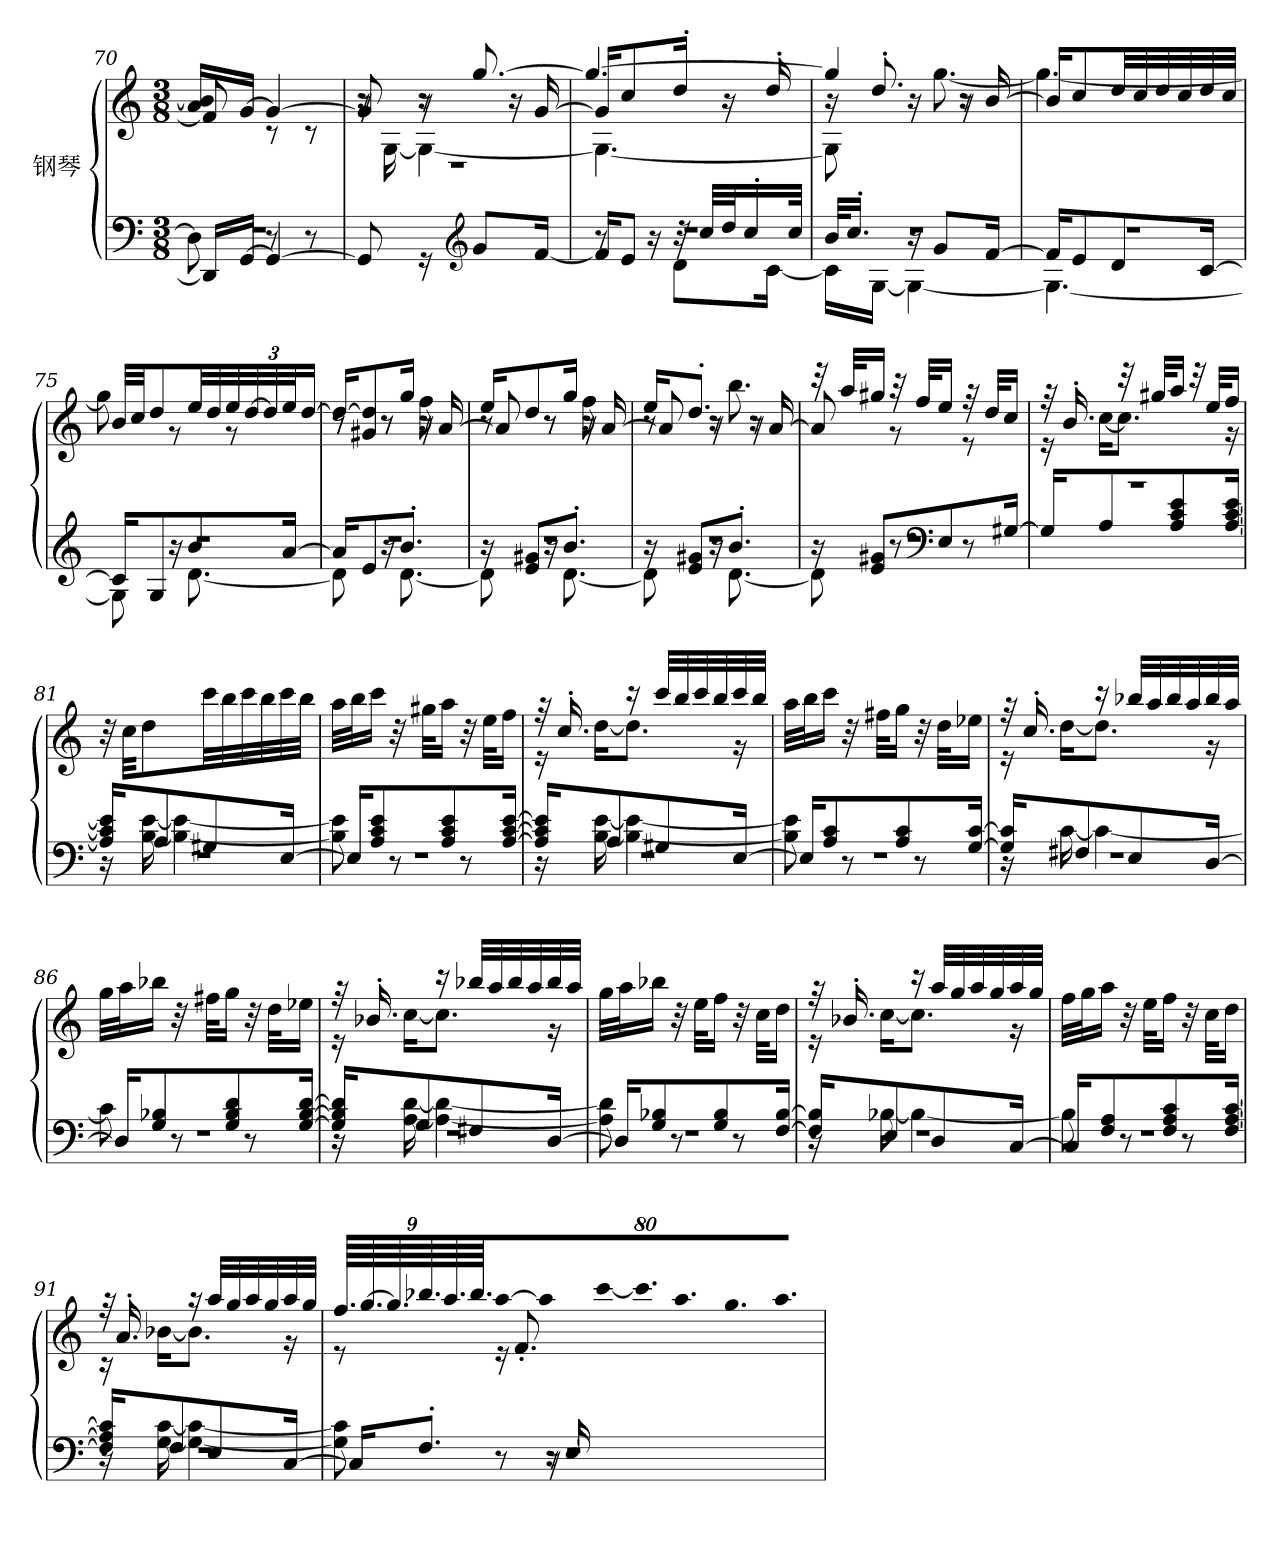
**kern	**kern
*part1	*part1
*staff2	*staff1
*I"钢琴	*
*clefF4	*clefG2
*k[]	*k[]
*M3/8	*M3/8
=70	=70
*^	*^
*	*^	*	*
4.r	8D\]	16DD/LL]	16a/ 16b/]LL	8f#/]
.	.	[16GG/JJ	[16g/JJ	.
.	8r	4GG/_	4g/_	8r
.	8r	.	.	8r
*	*v	*v	*	*
=71	=71	=71	=71
*	*	*	*^
4.r	8GG/]	8g/]	16r	8r
.	.	.	[16G\	.
.	16r	8r	4G\_	16r
*clefG2	*	*	*	*
.	8g/L	.	.	[8.gg/
.	.	16r	.	.
.	[16f/Jk	[16g/	.	.
!!LO:PB:g=z	!!	!!
=72	=72	=72	=72	=72
*	*^	*	*	*
4.r	8r	16f/KL]	16g/KL]	4.G\_	4.gg/_
.	.	8e/J	8cc/	.	.
.	16r	.	.	.	.
.	8d\L	32r	16dd'/Jk	.	.
.	.	32cc/LLL	.	.	.
.	.	32dd/J	16r	.	.
.	.	16cc'/	.	.	.
.	[16c\Jk	.	16dd'/	.	.
.	.	32cc/JJk	.	.	.
=73	=73	=73	=73	=73	=73
4.r	16c\LL]	32b/KLL	16r	8G\]	4gg/]
.	.	16.cc'/JJ	.	.	.
.	[16G\JJ	.	8.dd'/	.	.
.	4G\_	16r	.	16r	.
.	.	8g/L	.	[8.gg\	.
.	.	.	16r	.	8r
.	.	[16f/Jk	[16b/	.	.
*	*	*	*	*v	*v
=74	=74	=74	=74	=74
4.r	4.G\_	16f/KL]	16b/KL]	4.gg\_
.	.	8e/	8cc/	.
.	.	8d/	32dd/LL	.
.	.	.	32cc/	.
.	.	.	32dd/	.
.	.	.	32cc/	.
.	.	[16c/Jk	32dd/	.
.	.	.	32cc/JJJ	.
=75	=75	=75	=75	=75
4.r	8G\]	16c/KL]	32b/LLL	8gg\]
.	.	.	32cc/JJ	.
.	.	8G/	8dd/	.
.	16r	.	.	8r
.	[8.d\	8b/	32ee/LL	.
.	.	.	32dd/	.
*	*	*	*Xbrackettup	*
.	.	.	48ee/	8r
.	.	.	[48dd/	.
.	.	.	48dd/]	.
.	.	[16a/Jk	48ee/J	.
.	.	.	[24dd/JJ	.
!!LO:LB:g=z
=76	=76	=76	=76	=76
*	*	*	*	*^
4.r	8d\]	16a/KL]	16dd/KL_	8r	8r
.	.	8e/	8g#X/ 8dd/]	.	.
.	16r	.	.	8r	8r
.	[8.d\	8.b'/J	16gg/Jk	.	.
.	.	.	8r	8ff\	16r
.	.	.	.	.	[16a/
=77	=77	=77	=77	=77	=77
4.r	8d\]	16r	16ee/KL	8r	8a/]
.	.	8e/ 8g#X/L	8dd/	.	.
.	16r	.	.	8r	8r
.	[8.d\	8.b'/J	16gg/Jk	.	.
.	.	.	8r	8ff\	16r
.	.	.	.	.	[16a/
=78	=78	=78	=78	=78	=78
4.r	8d\]	16r	16ee/KL	8r	8a/]
.	.	8e/ 8g#X/L	8.dd'/J	.	.
.	16r	.	.	16r	8r
.	[8.d\	8.b'/J	.	8.bb\	.
.	.	.	8r	.	16r
.	.	.	.	.	[16a/
*	*	*	*	*v	*v
=79	=79	=79	=79	=79
4.r	8d\]	16r	32r	8a/]
.	.	.	32aa/KLL	.
.	.	8e/ 8g#X/L	16gg#X/JJ	.
.	8r	.	32r	8r
.	.	.	32ff/KLL	.
*clefF4	*	*	*	*
.	.	8E/	16ee/JJ	.
.	8r	.	32r	8r
.	.	.	32dd/KLL	.
.	.	[16G#X/Jk	16cc/JJ	.
*	*v	*v	*	*
!!LO:LB:g=z	!!
=80	=80	=80	=80
4.r	16G#/KL]	32r	16r
.	.	16.b'/	.
.	8A/	.	[16cc\KL
.	.	32r	8.cc\J]
.	.	32gg#X/KLL	.
.	8A/ 8c/ 8e/	16aa/JJ	.
.	.	32r	.
.	.	32ee/KLL	.
.	[16A/ [16c/ [16e/Jk	16ff/JJ	16r
*	*	*v	*v
=81	=81	=81
*	*^	*
4.r	16r	16A/] 16c/] 16e/]KL	32r
.	.	.	32cc\KKL
.	[16B\ [16e\	8A/	8dd\
.	4B\_ 4e\_	.	.
.	.	8G#X/	32ccc\LL
.	.	.	32bb\
.	.	.	32ccc\
.	.	.	32bb\
.	.	[16E/Jk	32ccc\
.	.	.	32bb\JJJ
=82	=82	=82	=82
4.r	8B\] 8e\]	16E/KL]	32aa\LLL
.	.	.	32bb\J
.	.	8A/ 8c/ 8e/	16ccc\JJ
.	8r	.	32r
.	.	.	32gg#X\KLL
.	.	8A/ 8c/ 8e/	16aa\JJ
.	8r	.	32r
.	.	.	32ee\KLL
.	.	[16A/ [16c/ [16e/Jk	16ff\JJ
!!LO:LB:g=z
=83	=83	=83	=83
*	*	*	*^
4.r	16r	16A/] 16c/] 16e/]KL	32r	16r
.	.	.	16.cc'/	.
.	[16B\ [16e\	8A/	.	[16dd\KL
.	4B\_ 4e\_	.	16r	8.dd\J]
.	.	8G#X/	32ccc/LLL	.
.	.	.	32bb/	.
.	.	.	32ccc/	.
.	.	.	32bb/	.
.	.	[16E/Jk	32ccc/	16r
.	.	.	32bb/JJJ	.
*	*	*	*v	*v
=84	=84	=84	=84
4.r	8B\] 8e\]	16E/KL]	32aa\LLL
.	.	.	32bb\J
.	.	8A/ 8c/	16ccc\JJ
.	8r	.	32r
.	.	.	32ff#X\KLL
.	.	8A/ 8c/	16gg\JJ
.	8r	.	32r
.	.	.	32dd\KLL
.	.	[16G/ [16c/Jk	16ee-X\JJ
=85	=85	=85	=85
*	*	*	*^
4.r	16r	16G/] 16c/]KL	32r	16r
.	.	.	16.cc'/	.
.	[16c\	8F#X/	.	[16dd\KL
.	4c\_	.	16r	8.dd\J]
.	.	8E/	32bb-X/LLL	.
.	.	.	32aa/	.
.	.	.	32bb-/	.
.	.	.	32aa/	.
.	.	[16D/Jk	32bb-/	16r
.	.	.	32aa/JJJ	.
*	*	*	*v	*v
!!LO:LB:g=z
=86	=86	=86	=86
4.r	8c\]	16D/KL]	32gg\LLL
.	.	.	32aa\J
.	.	8G/ 8B-X/	16bb-X\JJ
.	8r	.	32r
.	.	.	32ff#X\KLL
.	.	8G/ 8B-/ 8d/	16gg\JJ
.	8r	.	32r
.	.	.	32dd\KLL
.	.	[16G/ [16B-/ [16d/Jk	16ee-X\JJ
=87	=87	=87	=87
*	*	*	*^
4.r	16r	16G/] 16B-/] 16d/]KL	32r	16r
.	.	.	16.b-X'/	.
.	[16A\ [16d\	8G/	.	[16cc\KL
.	4A\_ 4d\_	.	16r	8.cc\J]
.	.	8F#X/	32bb-X/LLL	.
.	.	.	32aa/	.
.	.	.	32bb-/	.
.	.	.	32aa/	.
.	.	[16D/Jk	32bb-/	16r
.	.	.	32aa/JJJ	.
*	*	*	*v	*v
=88	=88	=88	=88
4.r	8A\] 8d\]	16D/KL]	32gg\LLL
.	.	.	32aa\J
.	.	8G/ 8B-X/	16bb-X\JJ
.	8r	.	32r
.	.	.	32ee\KLL
.	.	8G/ 8B-/	16ff\JJ
.	8r	.	32r
.	.	.	32cc\KLL
.	.	[16F/ [16B-/Jk	16dd\JJ
!!LO:LB:g=z
=89	=89	=89	=89
*	*	*	*^
4.r	16r	16F/] 16B-/]KL	32r	16r
.	.	.	16.b-X'/	.
.	[16B-X\	8E/	.	[16cc\KL
.	4B-\_	.	16r	8.cc\J]
.	.	8D/	32aa/LLL	.
.	.	.	32gg/	.
.	.	.	32aa/	.
.	.	.	32gg/	.
.	.	[16C/Jk	32aa/	16r
.	.	.	32gg/JJJ	.
*	*	*	*v	*v
=90	=90	=90	=90
4.r	8B-\]	16C/KL]	32ff\LLL
.	.	.	32gg\J
.	.	8F/ 8A/	16aa\JJ
.	8r	.	32r
.	.	.	32ee\KLL
.	.	8F/ 8A/ 8c/	16ff\JJ
.	8r	.	32r
.	.	.	32cc\KLL
.	.	[16F/ [16A/ [16c/Jk	16dd\JJ
=91	=91	=91	=91
*	*	*	*^
4.r	16r	16F/] 16A/] 16c/]KL	32r	16r
.	.	.	16.a'/	.
.	[16G\ [16c\	8F/	.	[16b-X\KL
.	4G\_ 4c\_	.	16r	8.b-\J]
.	.	8E/	32aa/LLL	.
.	.	.	32gg/	.
.	.	.	32aa/	.
.	.	.	32gg/	.
.	.	[16C/Jk	32aa/	16r
.	.	.	32gg/JJJ	.
!!LO:PB:g=z	!!
=92	=92	=92	=92	=92
4.r	8G\] 8c\]	16C/KL]	72.ff/LLLL	8r
.	.	.	[72.gg/	.
.	.	.	72.gg/]	.
.	.	8.F'/J	72.bb-X/	.
.	.	.	72.aa/	.
.	.	.	72.bb-/JJJ	.
!	!	!	!LO:N:vis=8	!
.	8r	.	[640%71aa/	16r
.	.	.	.	8.f'/
!	!	!	!LO:N:vis=64	!
.	.	.	640%9aa/KKL]	.
!	!	!	!LO:N:vis=16	!
.	8r	16r	[1920%107ccc/	.
!	!	!	!LO:N:vis=256.	!
.	.	.	1920%13ccc/KLL]	.
.	.	[16E/	72.aa/	.
.	.	.	72.gg/	.
.	.	.	[72.aa/JJJJ	.
*v	*v	*v	*	*
*	*v	*v
=	=
*-	*-
